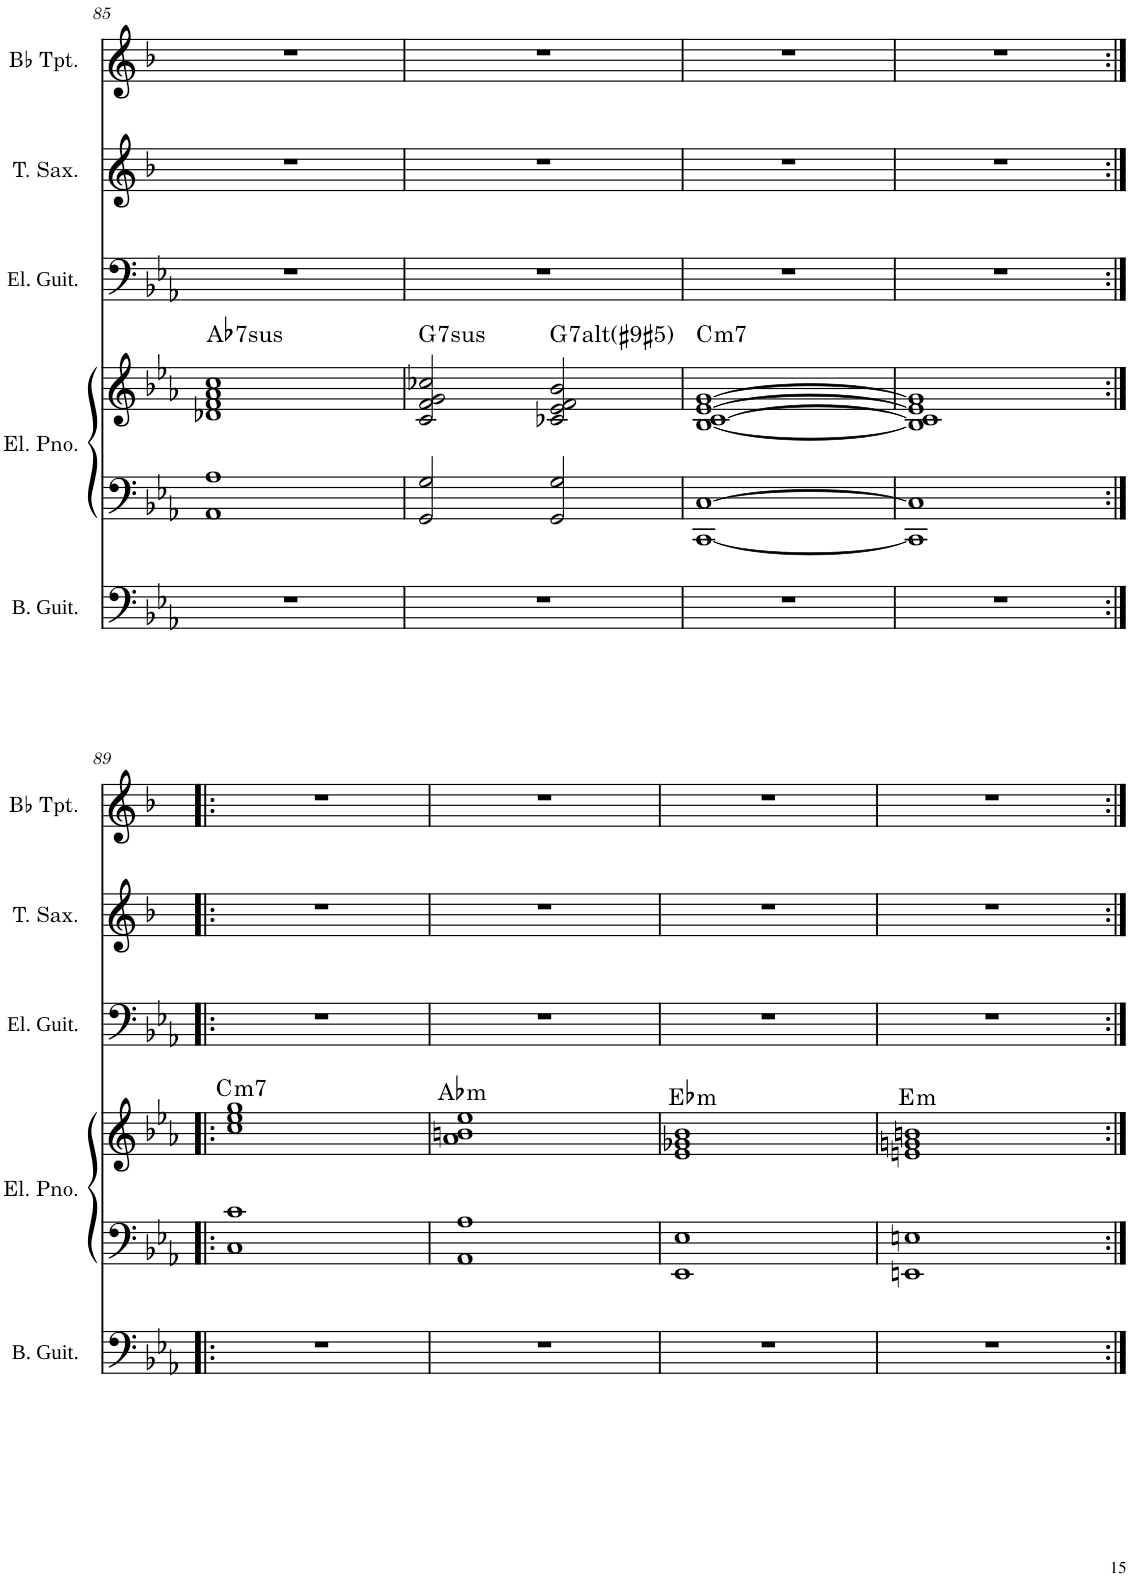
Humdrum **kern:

**kern	**kern	**kern	**harte	**kern	**kern	**kern
*part5	*part4	*part4	*part4	*part3	*part2	*part1
*staff6	*staff5	*staff4	*	*staff3	*staff2	*staff1
*I"Bass Guitar	*I"Electric Piano	*	*	*I"Electric Guitar	*I"Tenor Saxophone	*I"Bb Trumpet
*I'B. Guit.	*I'El. Pno.	*	*	*I'El. Guit.	*I'T. Sax.	*I'Bb Tpt.
!!LO:PB:g=z
*clefF4	*clefF4	*clefG2	*	*clefF4	*clefG2	*clefG2
*	*	*	*	*	*Trd8c14	*Trd1c2
*k[b-e-a-]	*k[b-e-a-]	*k[b-e-a-]	*	*k[b-e-a-]	*k[b-]	*k[b-]
*M4/4	*M4/4	*M4/4	*	*M4/4	*M4/4	*M4/4
=85	=85	=85	=85	=85	=85	=85
!	!	!	!LO:H:kt=7sus	!	!	!
1r	1AA- 1A-	1d-X 1f 1a- 1cc	Ab:sus4(7)	1r	1r	1r
=86	=86	=86	=86	=86	=86	=86
!	!	!	!LO:H:kt=7sus	!	!	!
1r	2GG/ 2G/	2c/ 2f/ 2g/ 2cc-X/	G:sus4(7)	1r	1r	1r
!	!	!	!LO:H:kt=7	!	!	!
.	2GG/ 2G/	2c-X/ 2e-/ 2f/ 2b-/	G:(3,#5,#5,b7,b9,#9)	.	.	.
=87	=87	=87	=87	=87	=87	=87
!	!	!	!LO:H:kt=m7	!	!	!
1r	[1CC [1C	[1B- [1c [1e- [1g	C:min7	1r	1r	1r
=88	=88	=88	=88	=88	=88	=88
1r	1CC] 1C]	1B-] 1c] 1e-] 1g]	.	1r	1r	1r
!!LO:LB:g=z
=89:|!|:	=89:|!|:	=89:|!|:	=89:|!|:	=89:|!|:	=89:|!|:	=89:|!|:
!	!	!	!LO:H:kt=m7	!	!	!
1r	1C 1c	1cc 1ee- 1gg	C:min7	1r	1r	1r
=90	=90	=90	=90	=90	=90	=90
!	!	!	!LO:H:kt=m	!	!	!
1r	1AA- 1A-	1a- 1bn 1ee-	Ab:min	1r	1r	1r
=91	=91	=91	=91	=91	=91	=91
!	!	!	!LO:H:kt=m	!	!	!
1r	1EE- 1E-	1e- 1g-X 1b-	Eb:min	1r	1r	1r
=92	=92	=92	=92	=92	=92	=92
!	!	!	!LO:H:kt=m	!	!	!
1r	1EEn 1En	1en 1gn 1bn	E:min	1r	1r	1r
=:|!	=:|!	=:|!	=:|!	=:|!	=:|!	=:|!
*-	*-	*-	*-	*-	*-	*-
